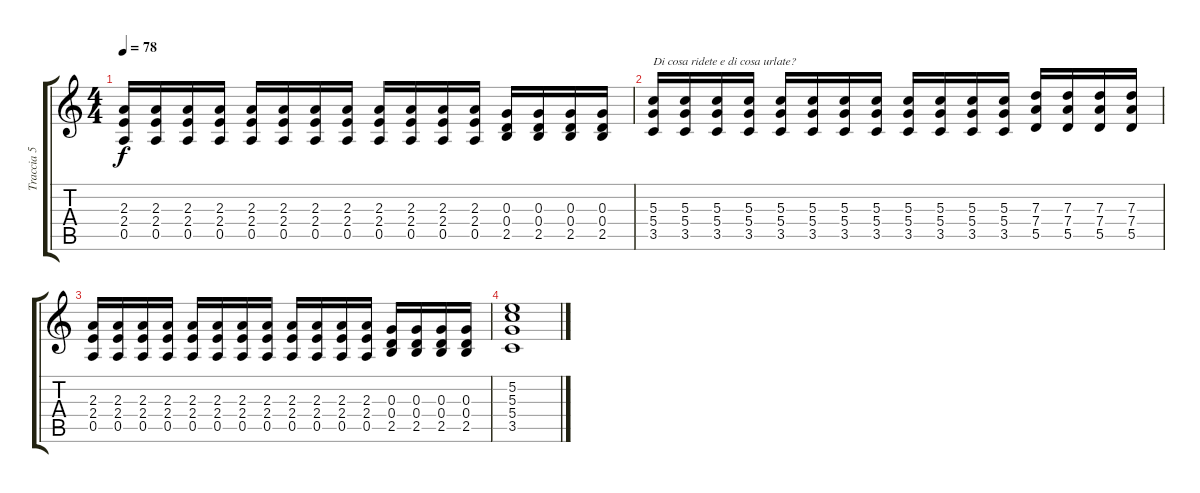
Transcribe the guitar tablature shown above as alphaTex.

\track ("Traccia 5" "Traccia 5") {instrument overdrivenguitar}
\staff {score tabs}
\tuning (E4 B3 G3 D3 A2 E2) {hide}
\ts (4 4)
\tempo 78
\clef g2
\ks c
(2.3 2.4 0.5).16{dy f} (2.3 2.4 0.5).16 (2.3 2.4 0.5).16 (2.3 2.4 0.5).16 (2.3 2.4 0.5).16 (2.3 2.4 0.5).16 (2.3 2.4 0.5).16 (2.3 2.4 0.5).16 (2.3 2.4 0.5).16 (2.3 2.4 0.5).16 (2.3 2.4 0.5).16 (2.3 2.4 0.5).16 (0.3 0.4 2.5).16 (0.3 0.4 2.5).16 (0.3 0.4 2.5).16 (0.3 0.4 2.5).16 |
(5.3 5.4 3.5).16{txt "Di cosa ridete e di cosa urlate?"} (5.3 5.4 3.5).16 (5.3 5.4 3.5).16 (5.3 5.4 3.5).16 (5.3 5.4 3.5).16 (5.3 5.4 3.5).16 (5.3 5.4 3.5).16 (5.3 5.4 3.5).16 (5.3 5.4 3.5).16 (5.3 5.4 3.5).16 (5.3 5.4 3.5).16 (5.3 5.4 3.5).16 (7.3 7.4 5.5).16 (7.3 7.4 5.5).16 (7.3 7.4 5.5).16 (7.3 7.4 5.5).16 |
(2.3 2.4 0.5).16 (2.3 2.4 0.5).16 (2.3 2.4 0.5).16 (2.3 2.4 0.5).16 (2.3 2.4 0.5).16 (2.3 2.4 0.5).16 (2.3 2.4 0.5).16 (2.3 2.4 0.5).16 (2.3 2.4 0.5).16 (2.3 2.4 0.5).16 (2.3 2.4 0.5).16 (2.3 2.4 0.5).16 (0.3 0.4 2.5).16 (0.3 0.4 2.5).16 (0.3 0.4 2.5).16 (0.3 0.4 2.5).16 |
(5.2 5.3 5.4 3.5).1{volume 0}
